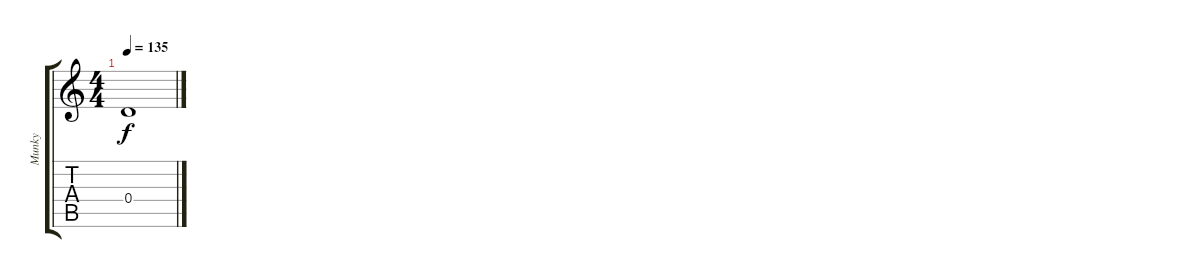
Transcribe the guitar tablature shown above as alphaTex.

\track ("Munky" "Munky") {instrument distortionguitar}
\staff {score tabs}
\tuning (E4 B3 G3 D3 A2 D2) {hide}
\ts (4 4)
\tempo 135
\clef g2
\ks c
0.4{t}.1{dy f}
